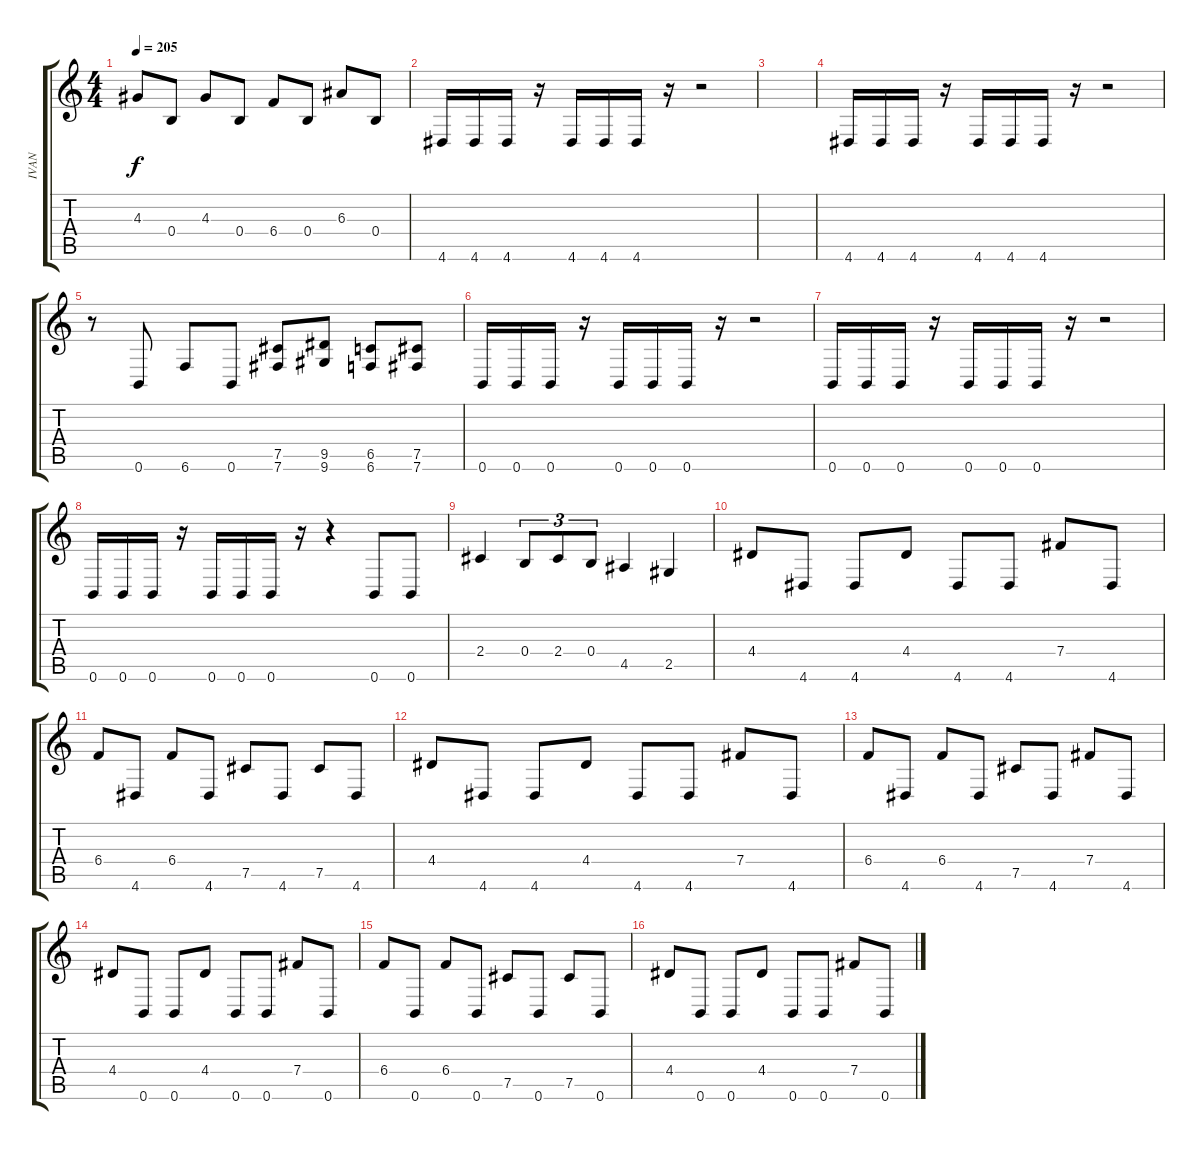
\track ("IVAN" "IVAN") {instrument distortionguitar}
\staff {score tabs}
\tuning (Db4 Ab3 E3 B2 Gb2 B1) {hide}
\ts (4 4)
\tempo 205
\clef g2
\ks c
4.3.8{dy f} 0.4.8 4.3.8 0.4.8 6.4.8 0.4.8 6.3.8 0.4.8 |
4.6.16 4.6.16 4.6.16 r.16 4.6.16 4.6.16 4.6.16 r.16 r.2 |
|
4.6.16 4.6.16 4.6.16 r.16 4.6.16 4.6.16 4.6.16 r.16 r.2 |
r.8 0.6.8 6.6.8 0.6.8 (7.5 7.6).8 (9.5 9.6).8 (6.5 6.6).8 (7.5 7.6).8 |
0.6.16 0.6.16 0.6.16 r.16 0.6.16 0.6.16 0.6.16 r.16 r.2 |
0.6.16 0.6.16 0.6.16 r.16 0.6.16 0.6.16 0.6.16 r.16 r.2 |
0.6.16 0.6.16 0.6.16 r.16 0.6.16 0.6.16 0.6.16 r.16 r.4 0.6.8 0.6.8 |
2.4.4 0.4.8{tu (3 2)} 2.4.8{tu (3 2)} 0.4.8{tu (3 2)} 4.5.4 2.5.4 |
4.4.8 4.6.8 4.6.8 4.4.8 4.6.8 4.6.8 7.4.8 4.6.8 |
6.4.8 4.6.8 6.4.8 4.6.8 7.5.8 4.6.8 7.5.8 4.6.8 |
4.4.8 4.6.8 4.6.8 4.4.8 4.6.8 4.6.8 7.4.8 4.6.8 |
6.4.8 4.6.8 6.4.8 4.6.8 7.5.8 4.6.8 7.4.8 4.6.8 |
4.4.8 0.6.8 0.6.8 4.4.8 0.6.8 0.6.8 7.4.8 0.6.8 |
6.4.8 0.6.8 6.4.8 0.6.8 7.5.8 0.6.8 7.5.8 0.6.8 |
4.4.8 0.6.8 0.6.8 4.4.8 0.6.8 0.6.8 7.4.8 0.6.8
